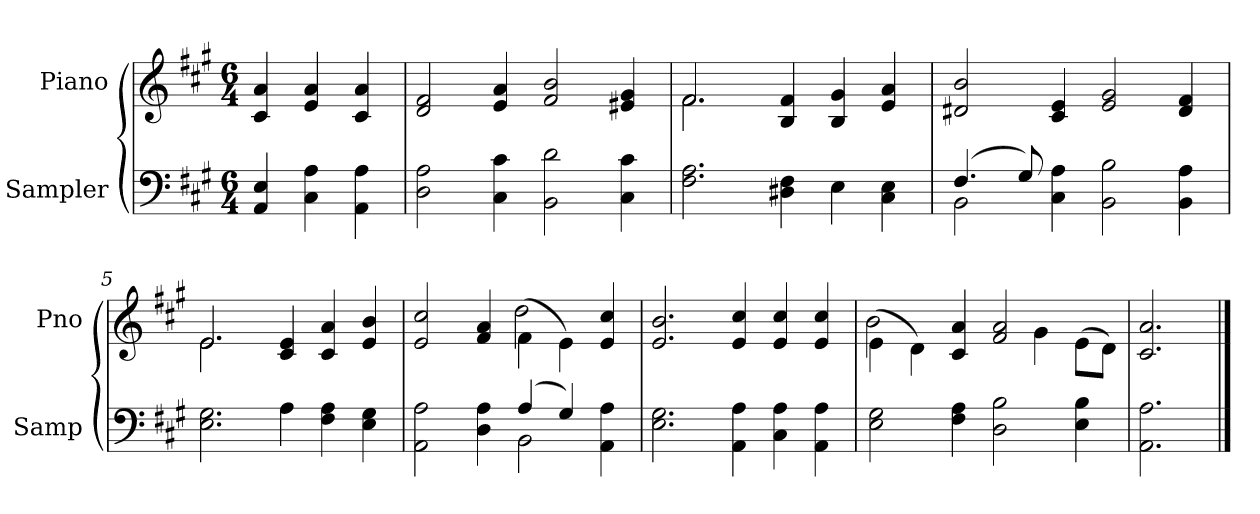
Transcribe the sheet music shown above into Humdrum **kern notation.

**kern	**kern
*part2	*part1
*staff2	*staff1
*I"Sampler	*I"Piano
*I'Samp	*I'Pno
*clefF4	*clefG2
*k[f#c#g#]	*k[f#c#g#]
*A:	*A:
*M6/4	*M6/4
=1	=1
4AA 4E	4c# 4a
4C# 4A	4e 4a
4AA 4A	4c# 4a
=2	=2
2D 2A	2d 2f#
4C# 4c#	4e 4a
2BB 2d	2f# 2b
4C# 4c#	4e#X 4g#
=3	=3
*	*^
2.F# 2.A	2.f#/	2.f#
4D#X 4F#	4B 4f#	2.ryy
4E	4B 4g#	.
4C# 4E	4e 4a	.
*	*v	*v
=4	=4
*^	*
(4.F#/	2BB	2d#X 2b
8G#/)	.	.
4C# 4A	1ryy	4c# 4e
2BB 2B	.	2e 2g#
4BB 4A	.	4d# 4f#
*v	*v	*
=5	=5
*	*^
2.E 2.G#	2.e/	2.e
4A	4c# 4e	2.ryy
4F# 4A	4c# 4a	.
4E 4G#	4e 4b	.
=6	=6	=6
*^	*	*
2AA 2A	2.ryy	2e 2cc#	2.ryy
4D 4A	.	4f# 4a	.
(4A/	2BB	(4f#\	2dd
4G#/)	.	4e\)	.
4AA 4A	4ryy	4e 4cc#	4ryy
*v	*v	*	*
*	*v	*v
=7	=7
2.E 2.G#	2.e 2.b
4AA 4A	4e 4cc#
4C# 4A	4e 4cc#
4AA 4A	4e 4cc#
=8	=8
*	*^
2E 2G#	(4e\	2b
.	4d\)	.
4F# 4A	4c# 4a	2ryy
2D 2B	2f# 2a	.
.	.	4g#
4E 4B	(8e\L	4ryy
.	8d\J)	.
*	*v	*v
=9	=9
2.AA 2.A	2.c# 2.a
==	==
*-	*-
